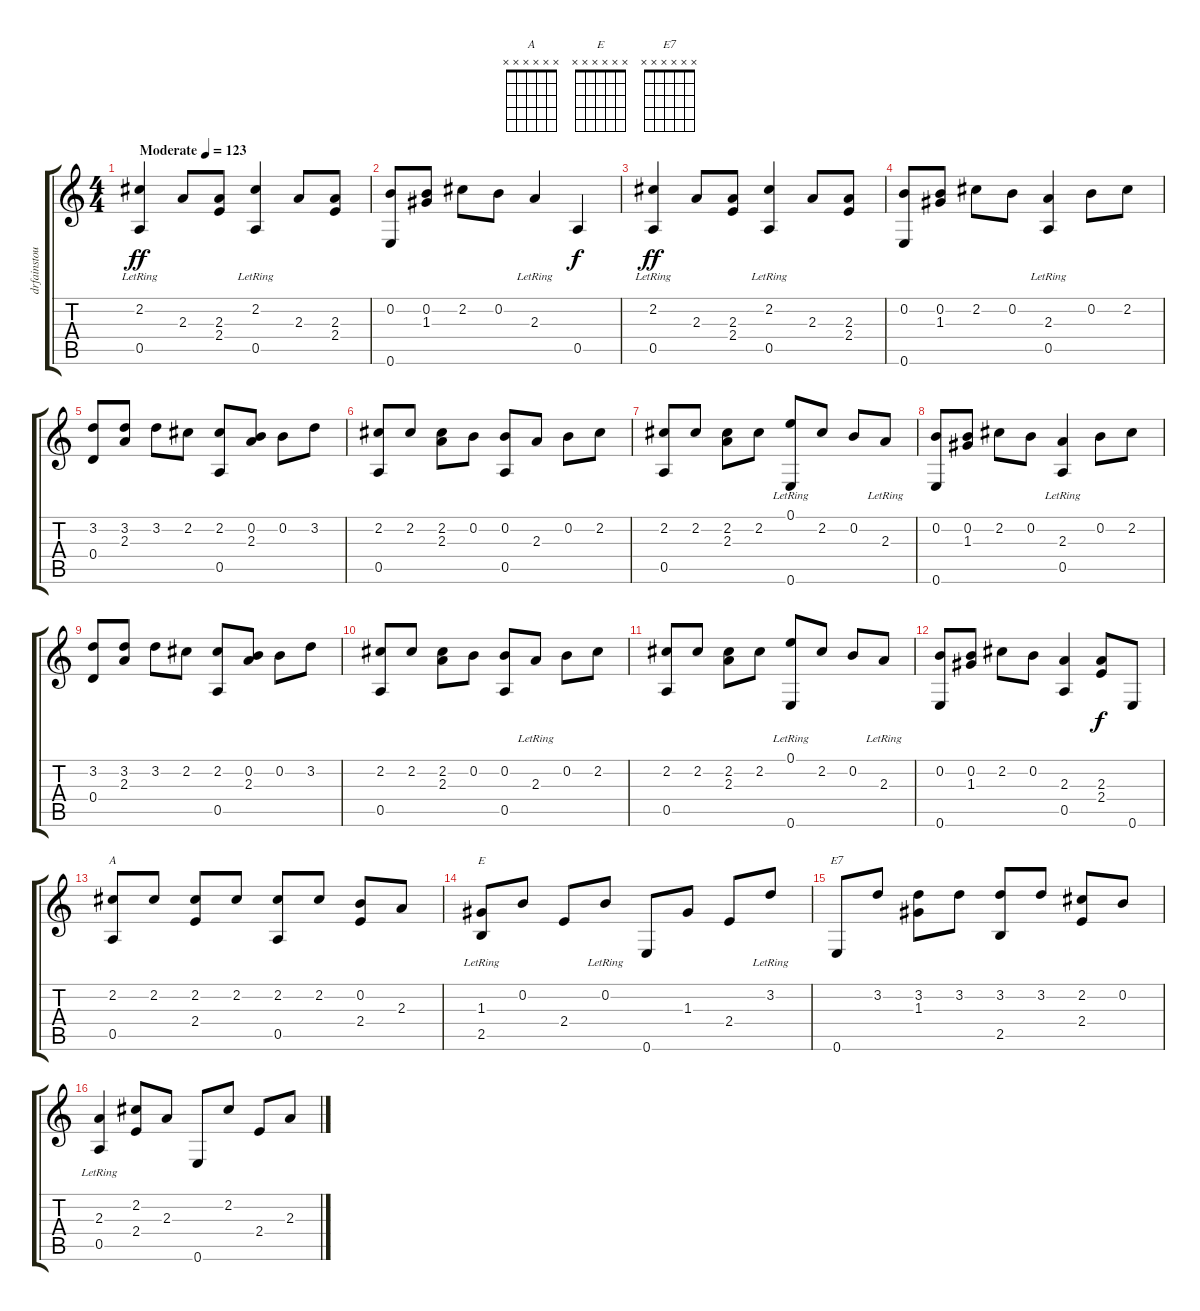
\track ("drfainstoun" "drfainstou") {instrument acousticguitarnylon}
\staff {score tabs}
\tuning (E4 B3 G3 D3 A2 E2) {hide}
\chord ("A" x x x x x x)
\chord ("E" x x x x x x)
\chord ("E7" x x x x x x)
\ts (4 4)
\tempo (123 "Moderate")
\clef g2
\ks c
(2.2{lr} 0.5).4{dy ff instrument acousticguitarnylon} 2.3.8 (2.3 2.4).8 (2.2{lr} 0.5).4 2.3.8 (2.3 2.4).8 |
(0.2 0.6).8 (0.2 1.3).8 2.2.8 0.2.8 2.3{lr}.4 0.5.4{dy f} |
(2.2{lr} 0.5).4{dy ff} 2.3.8 (2.3 2.4).8 (2.2{lr} 0.5).4 2.3.8 (2.3 2.4).8 |
(0.2 0.6).8 (0.2 1.3).8 2.2.8 0.2.8 (2.3{lr} 0.5).4 0.2.8 2.2.8 |
(3.2 0.4).8 (3.2 2.3).8 3.2.8 2.2.8 (2.2 0.5).8 (0.2 2.3).8 0.2.8 3.2.8 |
(2.2 0.5).8 2.2.8 (2.2 2.3).8 0.2.8 (0.2 0.5).8 2.3.8 0.2.8 2.2.8 |
(2.2 0.5).8 2.2.8 (2.2 2.3).8 2.2.8 (0.1{lr} 0.6).8 2.2.8 0.2.8 2.3{lr}.8 |
(0.2 0.6).8 (0.2 1.3).8 2.2.8 0.2.8 (2.3{lr} 0.5).4 0.2.8 2.2.8 |
(3.2 0.4).8 (3.2 2.3).8 3.2.8 2.2.8 (2.2 0.5).8 (0.2 2.3).8 0.2.8 3.2.8 |
(2.2 0.5).8 2.2.8 (2.2 2.3).8 0.2.8 (0.2 0.5).8 2.3{lr}.8 0.2.8 2.2.8 |
(2.2 0.5).8 2.2.8 (2.2 2.3).8 2.2.8 (0.1{lr} 0.6).8 2.2.8 0.2.8 2.3{lr}.8 |
(0.2 0.6).8 (0.2 1.3).8 2.2.8 0.2.8 (2.3 0.5).4 (2.3 2.4).8{dy f} 0.6.8 |
(2.2 0.5).8{ch "A"} 2.2.8 (2.2 2.4).8 2.2.8 (2.2 0.5).8 2.2.8 (0.2 2.4).8 2.3.8 |
(1.3{lr} 2.5).8{ch "E"} 0.2.8 2.4.8 0.2{lr}.8 0.6.8 1.3.8 2.4.8 3.2{lr}.8 |
0.6.8{ch "E7"} 3.2.8 (3.2 1.3).8 3.2.8 (3.2 2.5).8 3.2.8 (2.2 2.4).8 0.2.8 |
(2.3{lr} 0.5).4 (2.2 2.4).8 2.3.8 0.6.8 2.2.8 2.4.8 2.3.8
